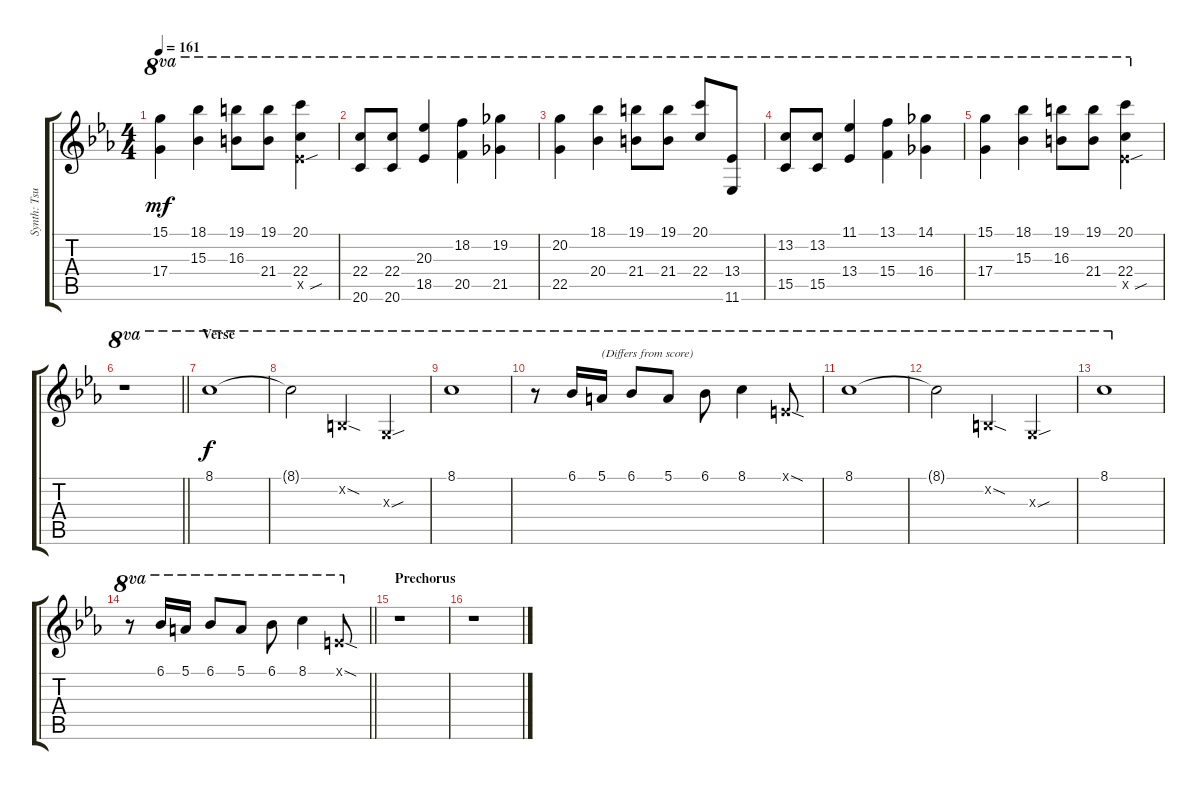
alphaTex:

\track ("Synth: Tsumugi Kotobuki" "Synth: Tsu") {instrument rockorgan}
\staff {score tabs}
\tuning (E5 B4 G4 D4 A3 E3) {hide}
\ts (4 4)
\tempo 161
\clef g2
\ks eb
(15.1 17.4).4{ot 8va dy mf} (18.1 15.3).4{ot 8va} (19.1 16.3).8{ot 8va} (19.1 21.4).8{ot 8va} (20.1 22.4 18.5{sou x}).4{ot 8va} |
(22.4 20.6).8{ot 8va} (22.4 20.6).8{ot 8va} (20.3 18.5).4{ot 8va} (18.2 20.5).4{ot 8va} (19.2 21.5).4{ot 8va} |
(20.2 22.5).4{ot 8va} (18.1 20.4).4{ot 8va} (19.1 21.4).8{ot 8va} (19.1 21.4).8{ot 8va} (20.1 22.4).8{ot 8va} (13.4 11.6).8{ot 8va} |
(13.2 15.5).8{ot 8va} (13.2 15.5).8{ot 8va} (11.1 13.4).4{ot 8va} (13.1 15.4).4{ot 8va} (14.1 16.4).4{ot 8va} |
(15.1 17.4).4{ot 8va} (18.1 15.3).4{ot 8va} (19.1 16.3).8{ot 8va} (19.1 21.4).8{ot 8va} (20.1 22.4 18.5{sou x}).4{ot 8va} |
\barLineRight lightlight
r.1{ot 8va} |
\section ("" "Verse")
8.1.1{ot 8va dy f} |
8.1{t}.2{ot 8va} 0.2{sod x}.4{ot 8va} 0.3{sou x}.4{ot 8va} |
8.1.1{ot 8va} |
r.8{ot 8va} 6.1.16{ot 8va} 5.1.16{ot 8va txt "(Differs from score)"} 6.1.8{ot 8va} 5.1.8{ot 8va} 6.1.8{ot 8va} 8.1.4{ot 8va} 0.1{sod x}.8{ot 8va} |
8.1.1{ot 8va} |
8.1{t}.2{ot 8va} 0.2{sod x}.4{ot 8va} 0.3{sou x}.4{ot 8va} |
8.1.1{ot 8va} |
\barLineRight lightlight
r.8{ot 8va} 6.1.16{ot 8va} 5.1.16{ot 8va} 6.1.8{ot 8va} 5.1.8{ot 8va} 6.1.8{ot 8va} 8.1.4{ot 8va} 0.1{sod x}.8{ot 8va} |
\section ("" "Prechorus")
r.1 |
r.1
